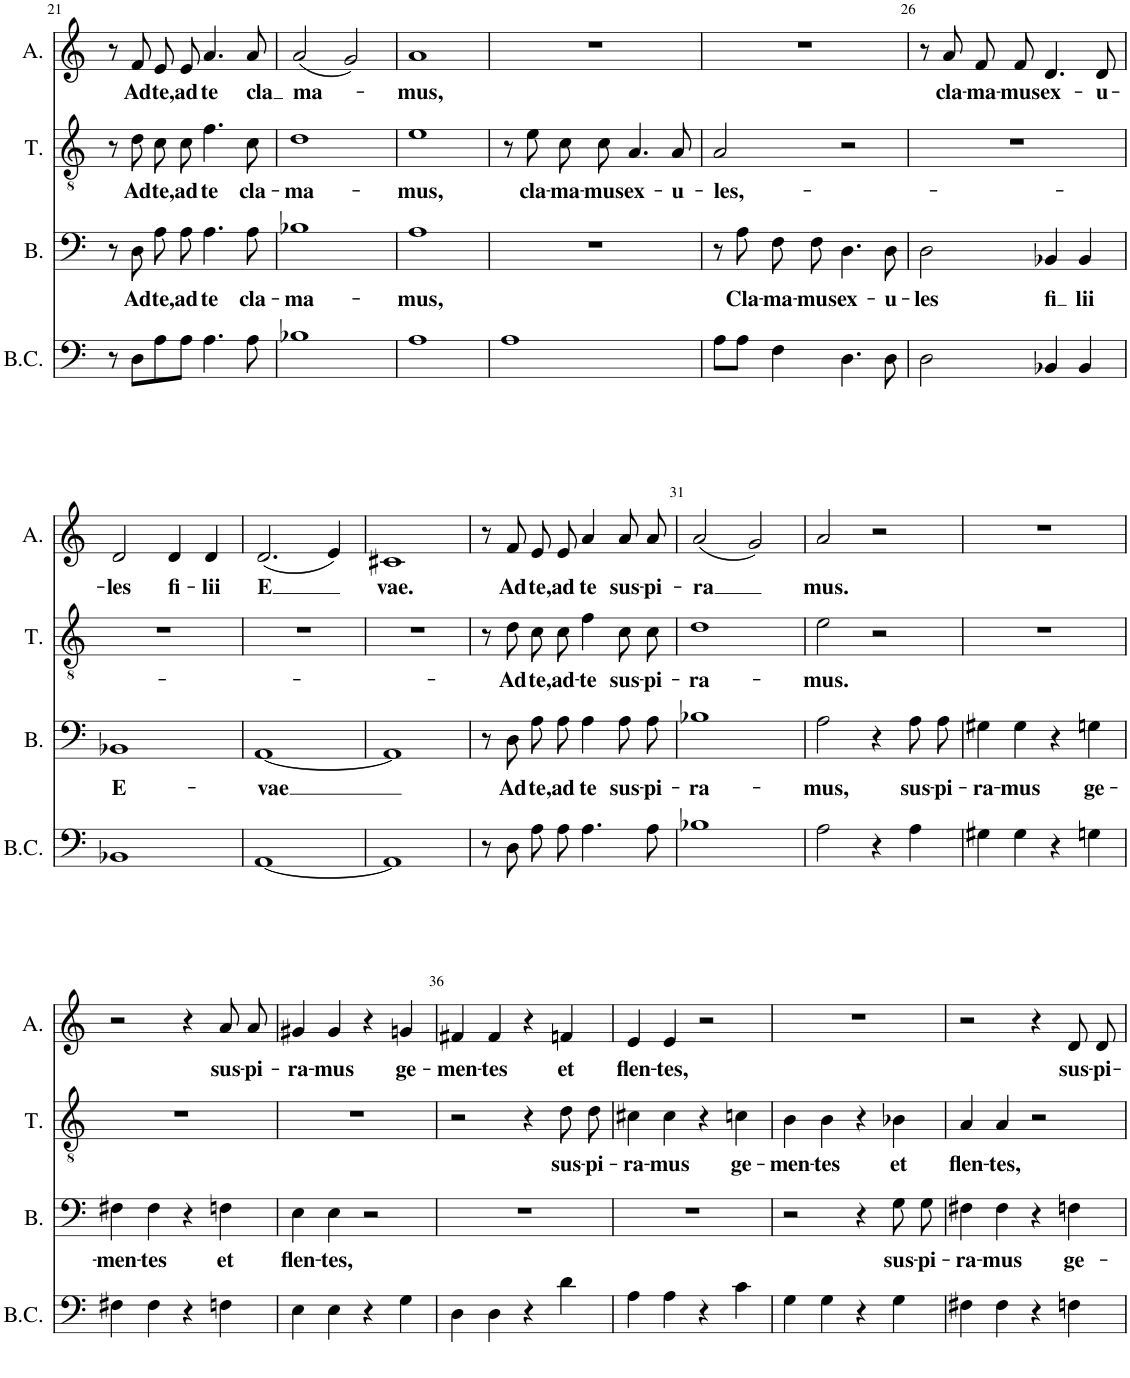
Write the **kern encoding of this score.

**kern	**kern	**text	**kern	**text	**kern	**text
*part4	*part3	*part3	*part2	*part2	*part1	*part1
*staff4	*staff3	*staff3	*staff2	*staff2	*staff1	*staff1
*I"Basse Continue	*I"Bass	*	*I"Ténor	*	*I"Alto	*
*I'B.C.	*I'B.	*	*I'T.	*	*I'A.	*
!!LO:PB:g=z
*clefF4	*clefF4	*	*clefGv2	*	*clefG2	*
*k[]	*k[]	*	*k[]	*	*k[]	*
*M2/2	*M2/2	*	*M2/2	*	*M2/2	*
*met(c|)	*met(c|)	*	*met(c|)	*	*met(c|)	*
=21	=21	=21	=21	=21	=21	=21
8r	8r	.	8r	.	8r	.
!	!	!LO:LY:b	!	!LO:LY:b	!	!LO:LY:b
8D\L	8D\L	Ad	8d\L	Ad	8f/L	Ad
!	!	!LO:LY:b	!	!LO:LY:b	!	!LO:LY:b
8A\	8A\	te,	8c\	te,	8e/	te,
!	!	!LO:LY:b	!	!LO:LY:b	!	!LO:LY:b
8A\J	8A\J	ad	8c\J	ad	8e/J	ad
!	!	!LO:LY:b	!	!LO:LY:b	!	!LO:LY:b
4.A\	4.A\	te	4.f\	te	4.a/	te
!	!	!LO:LY:b	!	!LO:LY:b	!	!LO:LY:b
8A\	8A\	cla-	8c\	cla-	8a/	cla
=22	=22	=22	=22	=22	=22	=22
!	!	!LO:LY:b	!	!LO:LY:b	!	!LO:LY:b
1B-X	1B-X	-ma-	1d	-ma-	(2a/	ma-
.	.	.	.	.	2g/)	.
=23	=23	=23	=23	=23	=23	=23
!	!	!LO:LY:b	!	!LO:LY:b	!	!LO:LY:b
1A	1A	-mus,	1e	-mus,	1a	-mus,
=24	=24	=24	=24	=24	=24	=24
1A	1r	.	8r	.	1r	.
!	!	!	!	!LO:LY:b	!	!
.	.	.	8e\L	cla-	.	.
!	!	!	!	!LO:LY:b	!	!
.	.	.	8c\	-ma-	.	.
!	!	!	!	!LO:LY:b	!	!
.	.	.	8c\J	-mus	.	.
!	!	!	!	!LO:LY:b	!	!
.	.	.	4.A/	ex-	.	.
!	!	!	!	!LO:LY:b	!	!
.	.	.	8A/	-u-	.	.
=25	=25	=25	=25	=25	=25	=25
!	!	!	!	!LO:LY:b	!	!
8A\L	8r	.	2A/	-les,-	1r	.
!	!	!LO:LY:b	!	!	!	!
8A\J	8A\L	Cla-	.	.	.	.
!	!	!LO:LY:b	!	!	!	!
4F\	8F\	-ma-	.	.	.	.
!	!	!LO:LY:b	!	!	!	!
.	8F\J	-mus	.	.	.	.
!	!	!LO:LY:b	!	!	!	!
4.D\	4.D\	ex-	2r	.	.	.
!	!	!LO:LY:b	!	!	!	!
8D\	8D\	-u-	.	.	.	.
=26	=26	=26	=26	=26	=26	=26
!	!	!LO:LY:b	!	!	!	!
2D\	2D\	-les	1r	.	8r	.
!	!	!	!	!	!	!LO:LY:b
.	.	.	.	.	8a/L	cla-
!	!	!	!	!	!	!LO:LY:b
.	.	.	.	.	8f/	-ma-
!	!	!	!	!	!	!LO:LY:b
.	.	.	.	.	8f/J	-mus
!	!	!LO:LY:b	!	!	!	!LO:LY:b
4BB-X/	4BB-X/	fi	.	.	4.d/	ex-
!	!	!LO:LY:b	!	!	!	!
4BB-/	4BB-/	lii	.	.	.	.
!	!	!	!	!	!	!LO:LY:b
.	.	.	.	.	8d/	-u-
!!LO:LB:g=z
=27	=27	=27	=27	=27	=27	=27
!	!	!LO:LY:b	!	!	!	!LO:LY:b
1BB-X	1BB-X	E-	1r	.	2d/	-les
!	!	!	!	!	!	!LO:LY:b
.	.	.	.	.	4d/	fi-
!	!	!	!	!	!	!LO:LY:b
.	.	.	.	.	4d/	-lii
=28	=28	=28	=28	=28	=28	=28
!	!	!LO:LY:b	!	!	!	!LO:LY:b
[1AA	[1AA	-vae	1r	.	(2.d/	E
.	.	.	.	.	4e/)	.
=29	=29	=29	=29	=29	=29	=29
!	!	!	!	!	!	!LO:LY:b
1AA]	1AA]	.	1r	.	1c#X	vae.
=30	=30	=30	=30	=30	=30	=30
8r	8r	.	8r	.	8r	.
!	!	!LO:LY:b	!	!LO:LY:b	!	!LO:LY:b
8D\	8D\L	Ad	8d\L	Ad	8f/L	Ad
!	!	!LO:LY:b	!	!LO:LY:b	!	!LO:LY:b
8A\	8A\	te,	8c\	te,	8e/	te,
!	!	!LO:LY:b	!	!LO:LY:b	!	!LO:LY:b
8A\	8A\J	ad	8c\J	ad-	8e/J	ad
!	!	!LO:LY:b	!	!LO:LY:b	!	!LO:LY:b
4.A\	4A\	te	4f\	-te	4a/	te
!	!	!LO:LY:b	!	!LO:LY:b	!	!LO:LY:b
.	8A\L	sus-	8c\L	sus-	8a/L	sus-
!	!	!LO:LY:b	!	!LO:LY:b	!	!LO:LY:b
8A\	8A\J	-pi-	8c\J	-pi-	8a/J	-pi-
=31	=31	=31	=31	=31	=31	=31
!	!	!LO:LY:b	!	!LO:LY:b	!	!LO:LY:b
1B-X	1B-X	-ra-	1d	-ra-	(2a/	-ra
.	.	.	.	.	2g/)	.
=32	=32	=32	=32	=32	=32	=32
!	!	!LO:LY:b	!	!LO:LY:b	!	!LO:LY:b
2A\	2A\	-mus,	2e\	-mus.	2a/	mus.
4r	4r	.	2r	.	2r	.
!	!	!LO:LY:b	!	!	!	!
4A\	8A\L	sus-	.	.	.	.
!	!	!LO:LY:b	!	!	!	!
.	8A\J	-pi-	.	.	.	.
=33	=33	=33	=33	=33	=33	=33
!	!	!LO:LY:b	!	!	!	!
4G#X\	4G#X\	-ra-	1r	.	1r	.
!	!	!LO:LY:b	!	!	!	!
4G#\	4G#\	-mus	.	.	.	.
4r	4r	.	.	.	.	.
!	!	!LO:LY:b	!	!	!	!
4Gn\	4Gn\	ge-	.	.	.	.
!!LO:LB:g=z
=34	=34	=34	=34	=34	=34	=34
!	!	!LO:LY:b	!	!	!	!
4F#X\	4F#X\	-men-	1r	.	2r	.
!	!	!LO:LY:b	!	!	!	!
4F#\	4F#\	-tes	.	.	.	.
4r	4r	.	.	.	4r	.
!	!	!LO:LY:b	!	!	!	!LO:LY:b
4Fn\	4Fn\	et	.	.	8a/L	sus-
!	!	!	!	!	!	!LO:LY:b
.	.	.	.	.	8a/J	-pi-
=35	=35	=35	=35	=35	=35	=35
!	!	!LO:LY:b	!	!	!	!LO:LY:b
4E\	4E\	flen-	1r	.	4g#X/	-ra-
!	!	!LO:LY:b	!	!	!	!LO:LY:b
4E\	4E\	-tes,	.	.	4g#/	-mus
4r	2r	.	.	.	4r	.
!	!	!	!	!	!	!LO:LY:b
4G\	.	.	.	.	4gn/	ge-
=36	=36	=36	=36	=36	=36	=36
!	!	!	!	!	!	!LO:LY:b
4D\	1r	.	2r	.	4f#X/	-men-
!	!	!	!	!	!	!LO:LY:b
4D\	.	.	.	.	4f#/	-tes
4r	.	.	4r	.	4r	.
!	!	!	!	!LO:LY:b	!	!LO:LY:b
4d\	.	.	8d\L	sus-	4fn/	et
!	!	!	!	!LO:LY:b	!	!
.	.	.	8d\J	-pi-	.	.
=37	=37	=37	=37	=37	=37	=37
!	!	!	!	!LO:LY:b	!	!LO:LY:b
4A\	1r	.	4c#X\	-ra-	4e/	flen-
!	!	!	!	!LO:LY:b	!	!LO:LY:b
4A\	.	.	4c#\	-mus	4e/	-tes,
4r	.	.	4r	.	2r	.
!	!	!	!	!LO:LY:b	!	!
4c\	.	.	4cn\	ge-	.	.
=38	=38	=38	=38	=38	=38	=38
!	!	!	!	!LO:LY:b	!	!
4G\	2r	.	4B\	-men-	1r	.
!	!	!	!	!LO:LY:b	!	!
4G\	.	.	4B\	-tes	.	.
4r	4r	.	4r	.	.	.
!	!	!LO:LY:b	!	!LO:LY:b	!	!
4G\	8G\L	sus-	4B-X\	et	.	.
!	!	!LO:LY:b	!	!	!	!
.	8G\J	-pi-	.	.	.	.
=39	=39	=39	=39	=39	=39	=39
!	!	!LO:LY:b	!	!LO:LY:b	!	!
4F#X\	4F#X\	-ra-	4A/	flen-	2r	.
!	!	!LO:LY:b	!	!LO:LY:b	!	!
4F#\	4F#\	-mus	4A/	-tes,	.	.
4r	4r	.	2r	.	4r	.
!	!	!LO:LY:b	!	!	!	!LO:LY:b
4Fn\	4Fn\	ge-	.	.	8d/L	sus-
!	!	!	!	!	!	!LO:LY:b
.	.	.	.	.	8d/J	-pi-
=	=	=	=	=	=	=
*-	*-	*-	*-	*-	*-	*-
